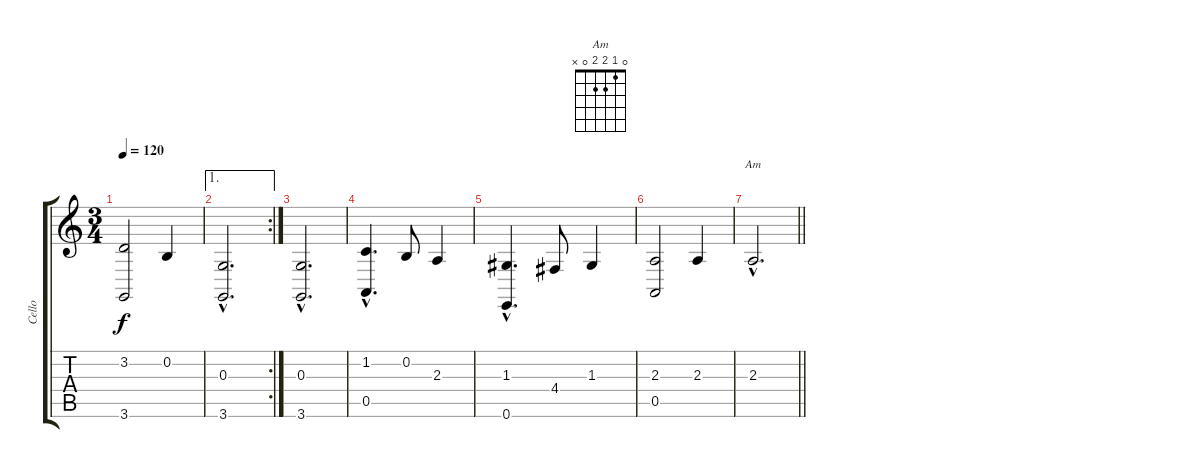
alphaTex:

\track ("Cello" "Cello") {instrument cello}
\staff {score tabs}
\tuning (E4 B3 G3 D3 A2 E2) {hide}
\chord ("Am" 0 1 2 2 0 x)
\ts (3 4)
\tempo 120
\clef g2
\ks c
(3.2 3.6).2{dy f} 0.2.4 |
\ae 1
\rc 2
(0.3{hac} 3.6{hac}).2{d} |
(0.3{hac} 3.6{hac}).2{d} |
(1.2{hac} 0.5{hac}).4{d} 0.2.8 2.3.4 |
(1.3{hac} 0.6{hac}).4{d} 4.4.8 1.3.4 |
(2.3 0.5).2 2.3.4 |
\barLineRight lightlight
2.3{hac}.2{d ch "Am"}
